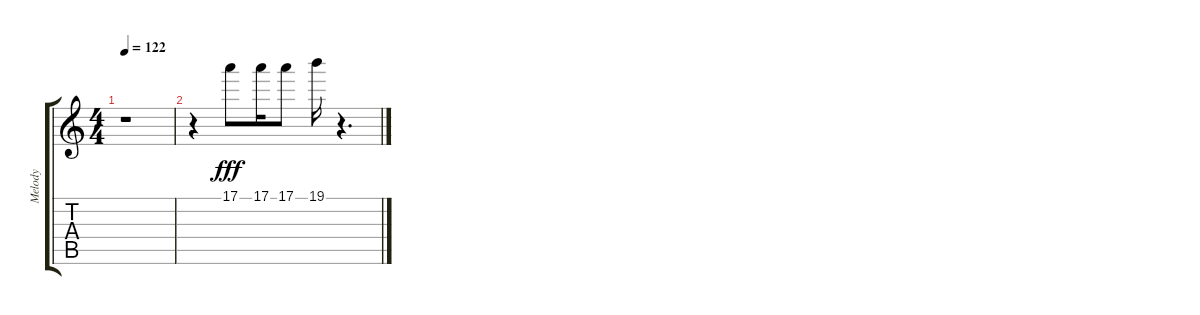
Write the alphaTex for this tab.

\track ("Melody" "Melody") {instrument electricguitarclean}
\staff {score tabs}
\tuning (E4 B3 G3 D3 A2 E2) {hide}
\ts (4 4)
\tempo 122
\clef g2
\ks c
r.1{dy fff} |
r.4 17.1.8 17.1.16 17.1.8 19.1.16 r.4{d}
